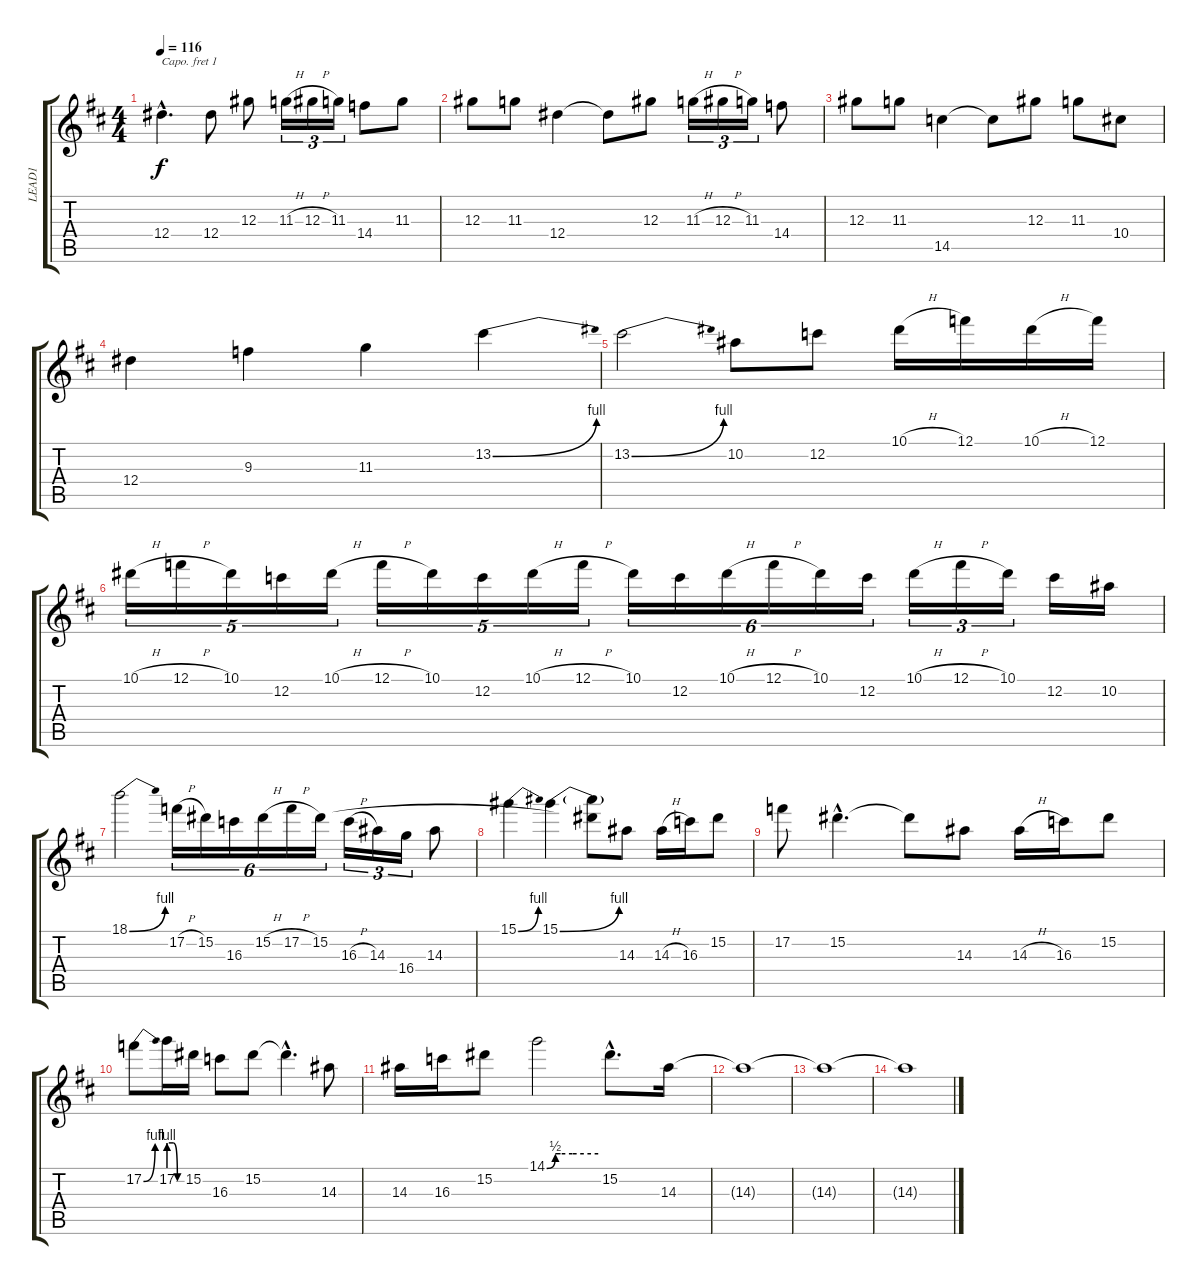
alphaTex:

\track ("LEAD1" "LEAD1") {instrument distortionguitar}
\staff {score tabs}
\capo 1
\tuning (E4 B3 G3 D3 A2 E2) {hide}
\ts (4 4)
\tempo 116
\clef g2
\ks d
12.4{hac}.4{d dy f} 12.4.8 12.3.8 11.3{h}.16{tu (3 2)} 12.3{h}.16{tu (3 2)} 11.3.16{tu (3 2)} 14.4.8 11.3.8 |
12.3.8 11.3.8 12.4.4 12.4{t}.8 12.3.8 11.3{h}.16{tu (3 2)} 12.3{h}.16{tu (3 2)} 11.3.16{tu (3 2)} 14.4.8 |
12.3.8 11.3.8 14.5.4 14.5{t}.8 12.3.8 11.3.8 10.4.8 |
12.4.4 9.3.4 11.3.4 13.2{be (bend 0 0 60 4)}.4 |
13.2{be (bend 0 0 60 4)}.2 10.2.8 12.2.8 10.1{h}.16 12.1.16 10.1{h}.16 12.1.16 |
10.1{h}.16{tu (5 4)} 12.1{h}.16{tu (5 4)} 10.1.16{tu (5 4)} 12.2.16{tu (5 4)} 10.1{h}.16{tu (5 4)} 12.1{h}.16{tu (5 4)} 10.1.16{tu (5 4)} 12.2.16{tu (5 4)} 10.1{h}.16{tu (5 4)} 12.1{h}.16{tu (5 4)} 10.1.16{tu (6 4)} 12.2.16{tu (6 4)} 10.1{h}.16{tu (6 4)} 12.1{h}.16{tu (6 4)} 10.1.16{tu (6 4)} 12.2.16{tu (6 4)} 10.1{h}.16{tu (3 2)} 12.1{h}.16{tu (3 2)} 10.1.16{tu (3 2)} 12.2.16 10.2.16 |
18.1{be (bend 0 0 60 4)}.2 17.2{h}.16{tu (6 4)} 15.2.16{tu (6 4)} 16.3.16{tu (6 4)} 15.2{h}.16{tu (6 4)} 17.2{h}.16{tu (6 4)} 15.2.16{tu (6 4)} 16.3{h}.16{tu (3 2)} 14.3.16{tu (3 2)} 16.4.16{tu (3 2)} 14.3.8 |
15.1{be (bend 0 0 60 4)}.4 15.1{be (bend 0 0 60 4)}.4 (15.1{t} 15.2{t}).8 14.3.8 14.3{h}.16 16.3.16 15.2.8 |
17.2.8 15.2{hac}.4{d} 15.2{t}.8 14.3.8 14.3{h}.16 16.3.16 15.2.8 |
17.2{be (bend 0 0 60 4)}.8 17.2{be (custom 0 4 20 4 40 0 60 0)}.16 15.2.16 16.3.8 15.2.8 15.2{hac t}.4{d} 14.3.8 |
14.3.16 16.3.16 15.2.8 14.1{be (custom 0 0 10 2 16 2 30 2 60 2)}.2 15.2{hac}.8{d} 14.3.16 |
14.3{t}.1 |
14.3{t}.1 |
14.3{t}.1
